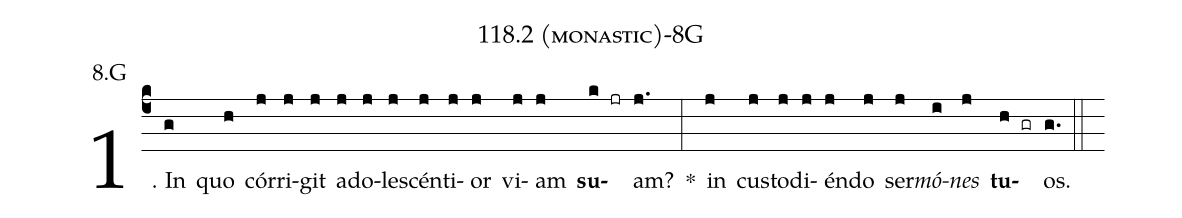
name: 118.2 (monastic)-8G;
annotation: 8.G;
%%
(c4)1. In(g) quo(h) cór(j)ri(j)git(j) ad(j)o(j)le(j)scén(j)ti(j)or(j) vi(j)am(j) <b>su</b>(k jr)am?(j.) *(:) in(j) cus(j)to(j)di(j)én(j)do(j) ser(j)<i>mó</i>(i)<i>nes</i>(j) <b>tu</b>(h gr)os.(g.) (::)
